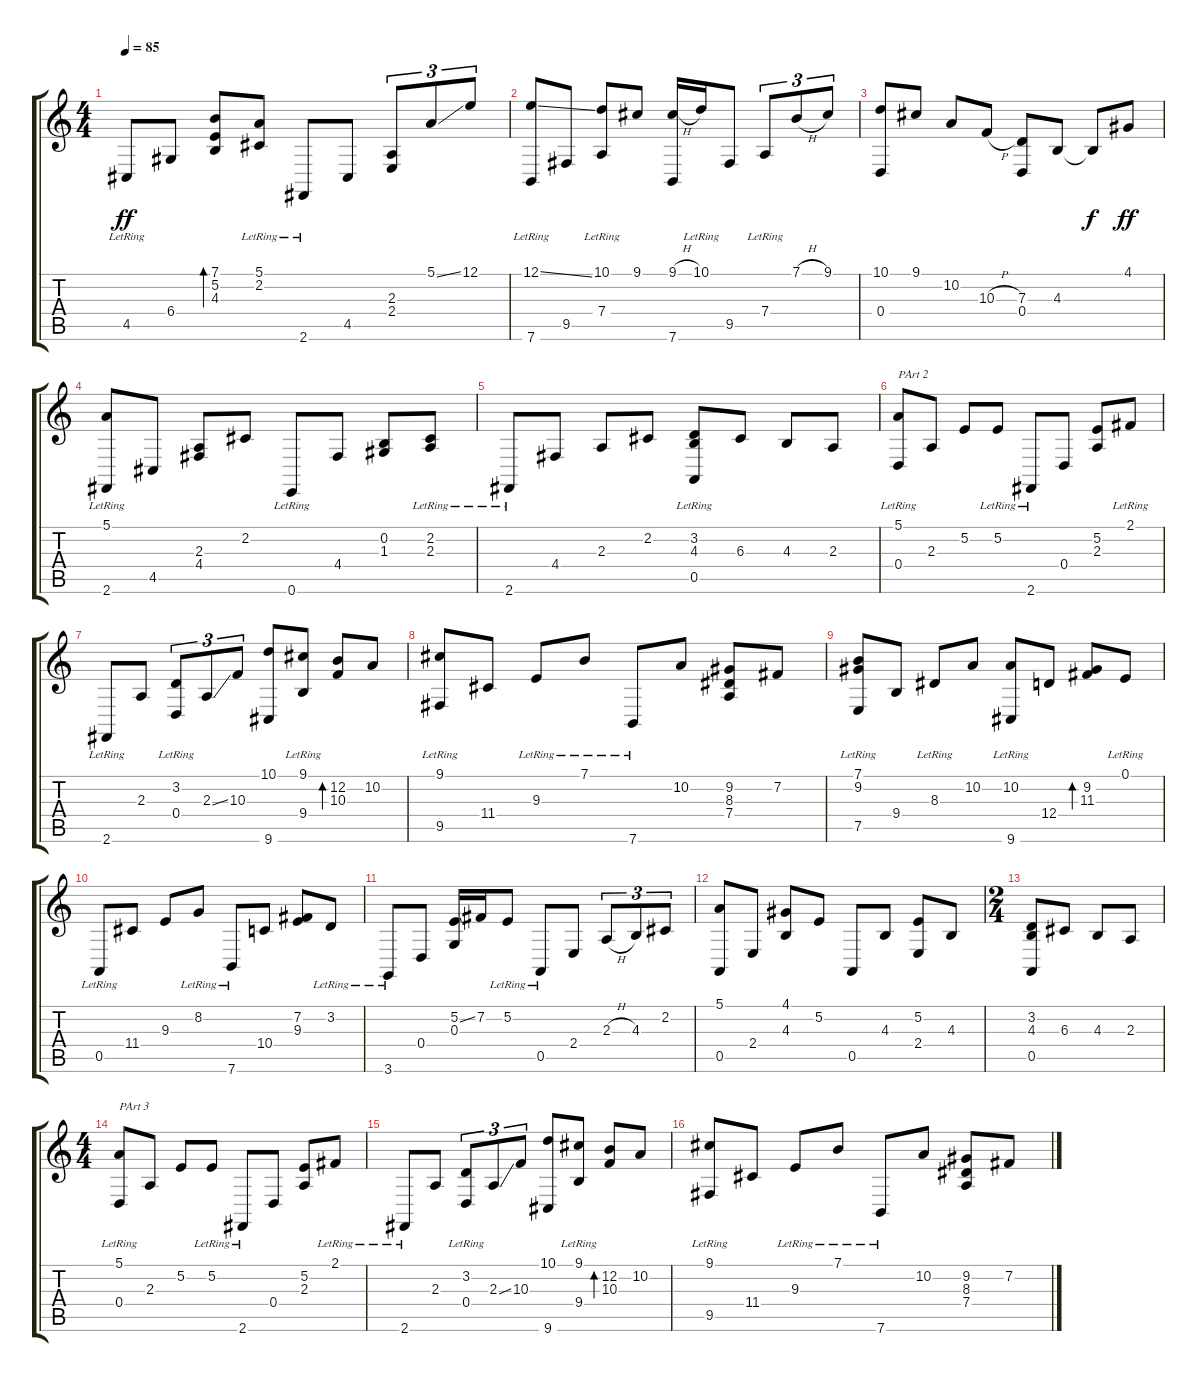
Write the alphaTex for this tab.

\track "" {instrument synthstrings1}
\staff {score tabs}
\tuning (E4 B3 G3 D3 A2 E2) {hide}
\ts (4 4)
\tempo 85
\clef g2
\ks c
4.5{lr}.8{dy ff} 6.4.8 (7.1 5.2 4.3).8{bd 120} (5.1{lr} 2.2{lr}).8 2.6{lr}.8 4.5.8 (2.3 2.4).8{tu (3 2)} 5.1{ss}.8{tu (3 2)} 12.1.8{tu (3 2)} |
(12.1{ss} 7.6{lr}).8 9.5.8 (10.1 7.4{lr}).8 9.1.8 (9.1{h} 7.6).16 10.1{lr}.16 9.5.8 7.4{lr}.8{tu (3 2)} 7.1{h}.8{tu (3 2)} 9.1.8{tu (3 2)} |
(10.1 0.4).8 9.1.8 10.2.8 10.3{h}.8 (7.3 0.4).8 4.3.8 4.3{t}.8{dy f} 4.1.8{dy ff} |
(5.1{lr} 2.6{lr}).8 4.5.8 (2.3 4.4).8 2.2.8 0.6{lr}.8 4.4.8 (0.2 1.3).8 (2.2{lr} 2.3{lr}).8 |
2.6{lr}.8 4.4.8 2.3.8 2.2.8 (3.2 4.3 0.5{lr}).8 6.3.8 4.3.8 2.3.8 |
(5.1 0.4{lr}).8{txt "PArt 2"} 2.3.8 5.2.8 5.2{lr}.8 2.6{lr}.8 0.4.8 (5.2 2.3).8 2.1{lr}.8 |
2.6{lr}.8 2.3.8 (3.2 0.4{lr}).8{tu (3 2)} 2.3{ss}.8{tu (3 2)} 10.3.8{tu (3 2)} (10.1 9.6).8 (9.1 9.4{lr}).8 (12.2 10.3).8{bd 120} 10.2.8 |
(9.1{lr} 9.5).8 11.4.8 9.3{lr}.8 7.1{lr}.8 7.6{lr}.8 10.2.8 (9.2 8.3 7.4).8 7.2.8 |
(7.1{lr} 9.2{lr} 7.5{lr}).8 9.4.8 8.3{lr}.8 10.2.8 (10.2 9.6{lr}).8 12.4.8 (9.2 11.3).8{bd 120} 0.1{lr}.8 |
0.5{lr}.8 11.4.8 9.3.8 8.2{lr}.8 7.6{lr}.8 10.4.8 (7.2 9.3).8 3.2{lr}.8 |
3.6{lr}.8 0.4.8 (5.2{ss} 0.3).16 7.2.16 5.2{lr}.8 0.5{lr}.8 2.4.8 2.3{h}.8{tu (3 2)} 4.3.8{tu (3 2)} 2.2.8{tu (3 2)} |
(5.1 0.5).8 2.4.8 (4.1 4.3).8 5.2.8 0.5.8 4.3.8 (5.2 2.4).8 4.3.8 |
\ts (2 4)
(3.2 4.3 0.5).8 6.3.8 4.3.8 2.3.8 |
\ts (4 4)
(5.1 0.4{lr}).8{txt "PArt 3"} 2.3.8 5.2.8 5.2{lr}.8 2.6{lr}.8 0.4.8 (5.2 2.3).8 2.1{lr}.8 |
2.6{lr}.8 2.3.8 (3.2 0.4{lr}).8{tu (3 2)} 2.3{ss}.8{tu (3 2)} 10.3.8{tu (3 2)} (10.1 9.6).8 (9.1 9.4{lr}).8 (12.2 10.3).8{bd 120} 10.2.8 |
(9.1{lr} 9.5).8 11.4.8 9.3{lr}.8 7.1{lr}.8 7.6{lr}.8 10.2.8 (9.2 8.3 7.4).8 7.2.8
